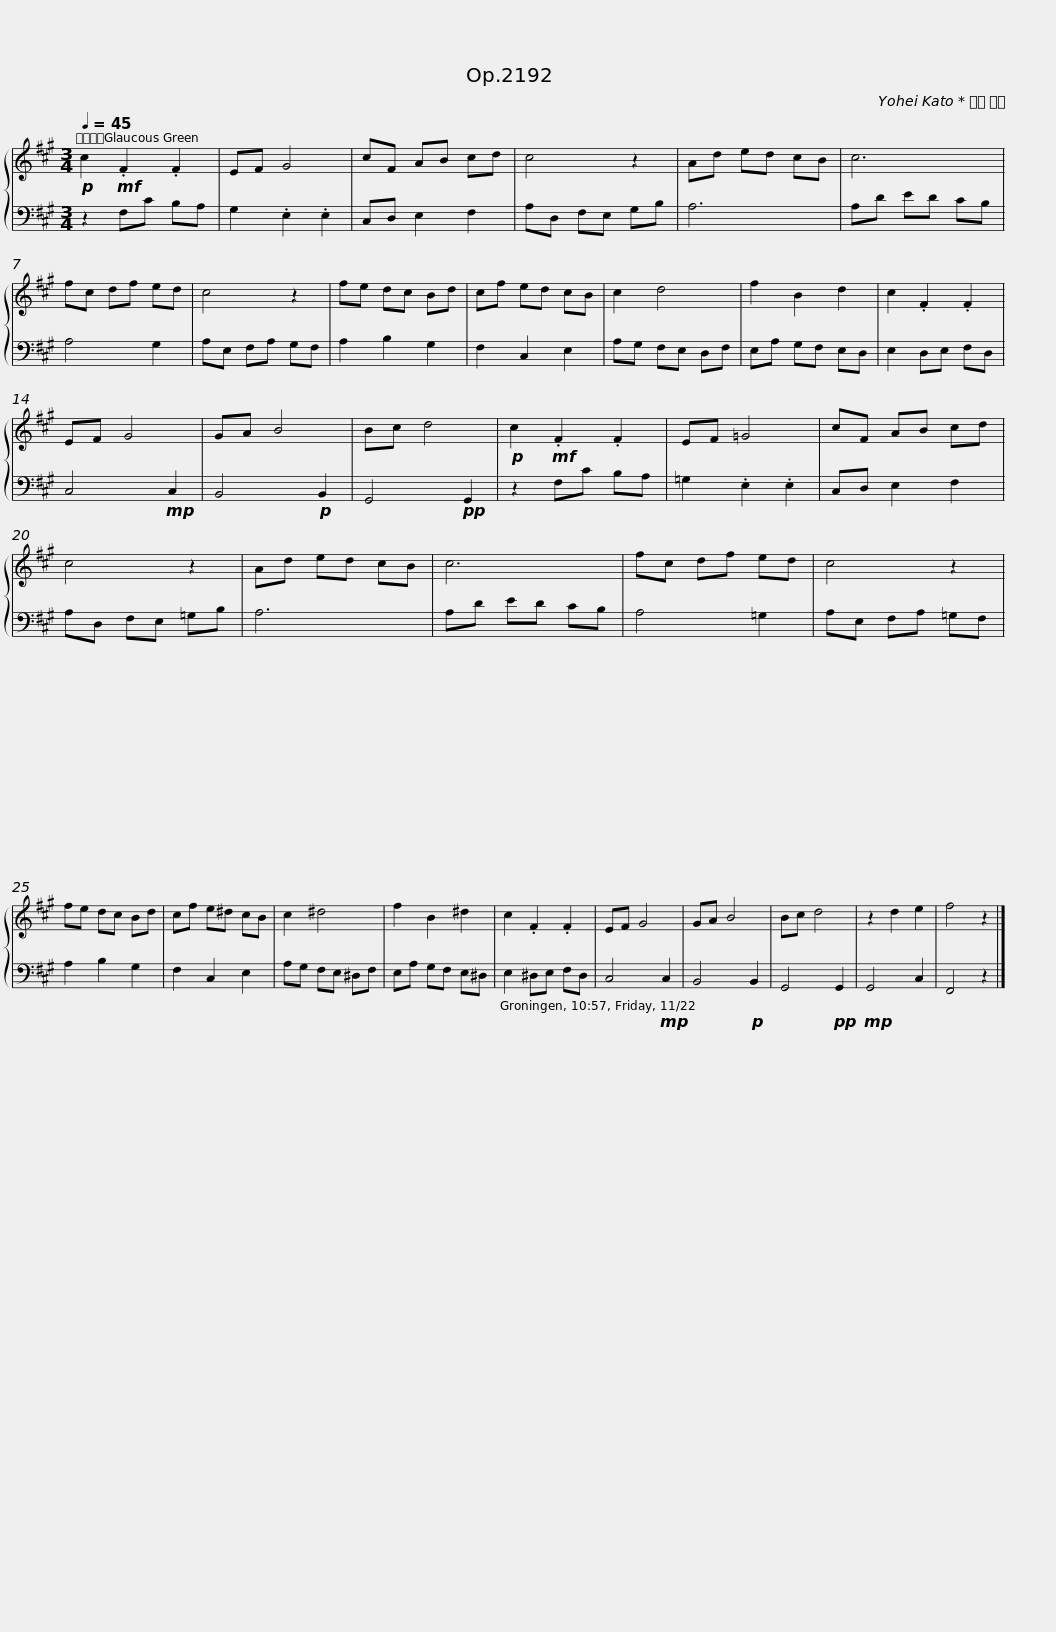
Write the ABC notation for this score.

X:1
%%score { 1 | 2 }
L:1/8
Q:1/4=45
M:3/4
I:linebreak $
K:A
V:1 treble
V:2 bass
V:1
!p! c2!mf! .F2 .F2 | EF G4 | cF AB cd | c4 z2 | Ad ed cB | %5
 c6 | fc df ed |$ c4 z2 | fe dc Bd | cf ed cB | %10
 c2 d4 | f2 B2 d2 | c2 .F2 .F2 | EF G4 | GA B4 |$ %15
 Bc d4 |!p! c2!mf! .F2 .F2 | EF =G4 | cF AB cd | c4 z2 | %20
 Ad ed cB | c6 |$ fc df ed | c4 z2 | fe dc Bd | %25
 cf e^d cB | c2 ^d4 | f2 B2 ^d2 | c2 .F2 .F2 |$ EF G4 | %30
 GA B4 | Bc d4 | z2 d2 e2 | f4 z2 |] %34
V:2
 z2 F,C B,A, | G,2 .E,2 .E,2 | C,D, E,2 F,2 | A,D, F,E, G,B, | A,6 | %5
 A,D ED CB, | A,4 G,2 |$ A,E, F,A, G,F, | A,2 B,2 G,2 | F,2 C,2 E,2 | %10
 A,G, F,E, D,F, | E,A, G,F, E,D, | E,2 D,E, F,D, | C,4!mp! C,2 | B,,4!p! B,,2 |$ %15
 G,,4!pp! G,,2 | z2 F,C B,A, | =G,2 .E,2 .E,2 | C,D, E,2 F,2 | A,D, F,E, =G,B, | %20
 A,6 | A,D ED CB, |$ A,4 =G,2 | A,E, F,A, =G,F, | A,2 B,2 G,2 | %25
 F,2 C,2 E,2 | A,G, F,E, ^D,F, | E,A, G,F, E,^D, | E,2 ^D,E, F,D, |$ C,4!mp! C,2 | %30
 B,,4!p! B,,2 | G,,4!pp! G,,2 |!mp! G,,4 C,2 | F,,4 z2 |] %34
